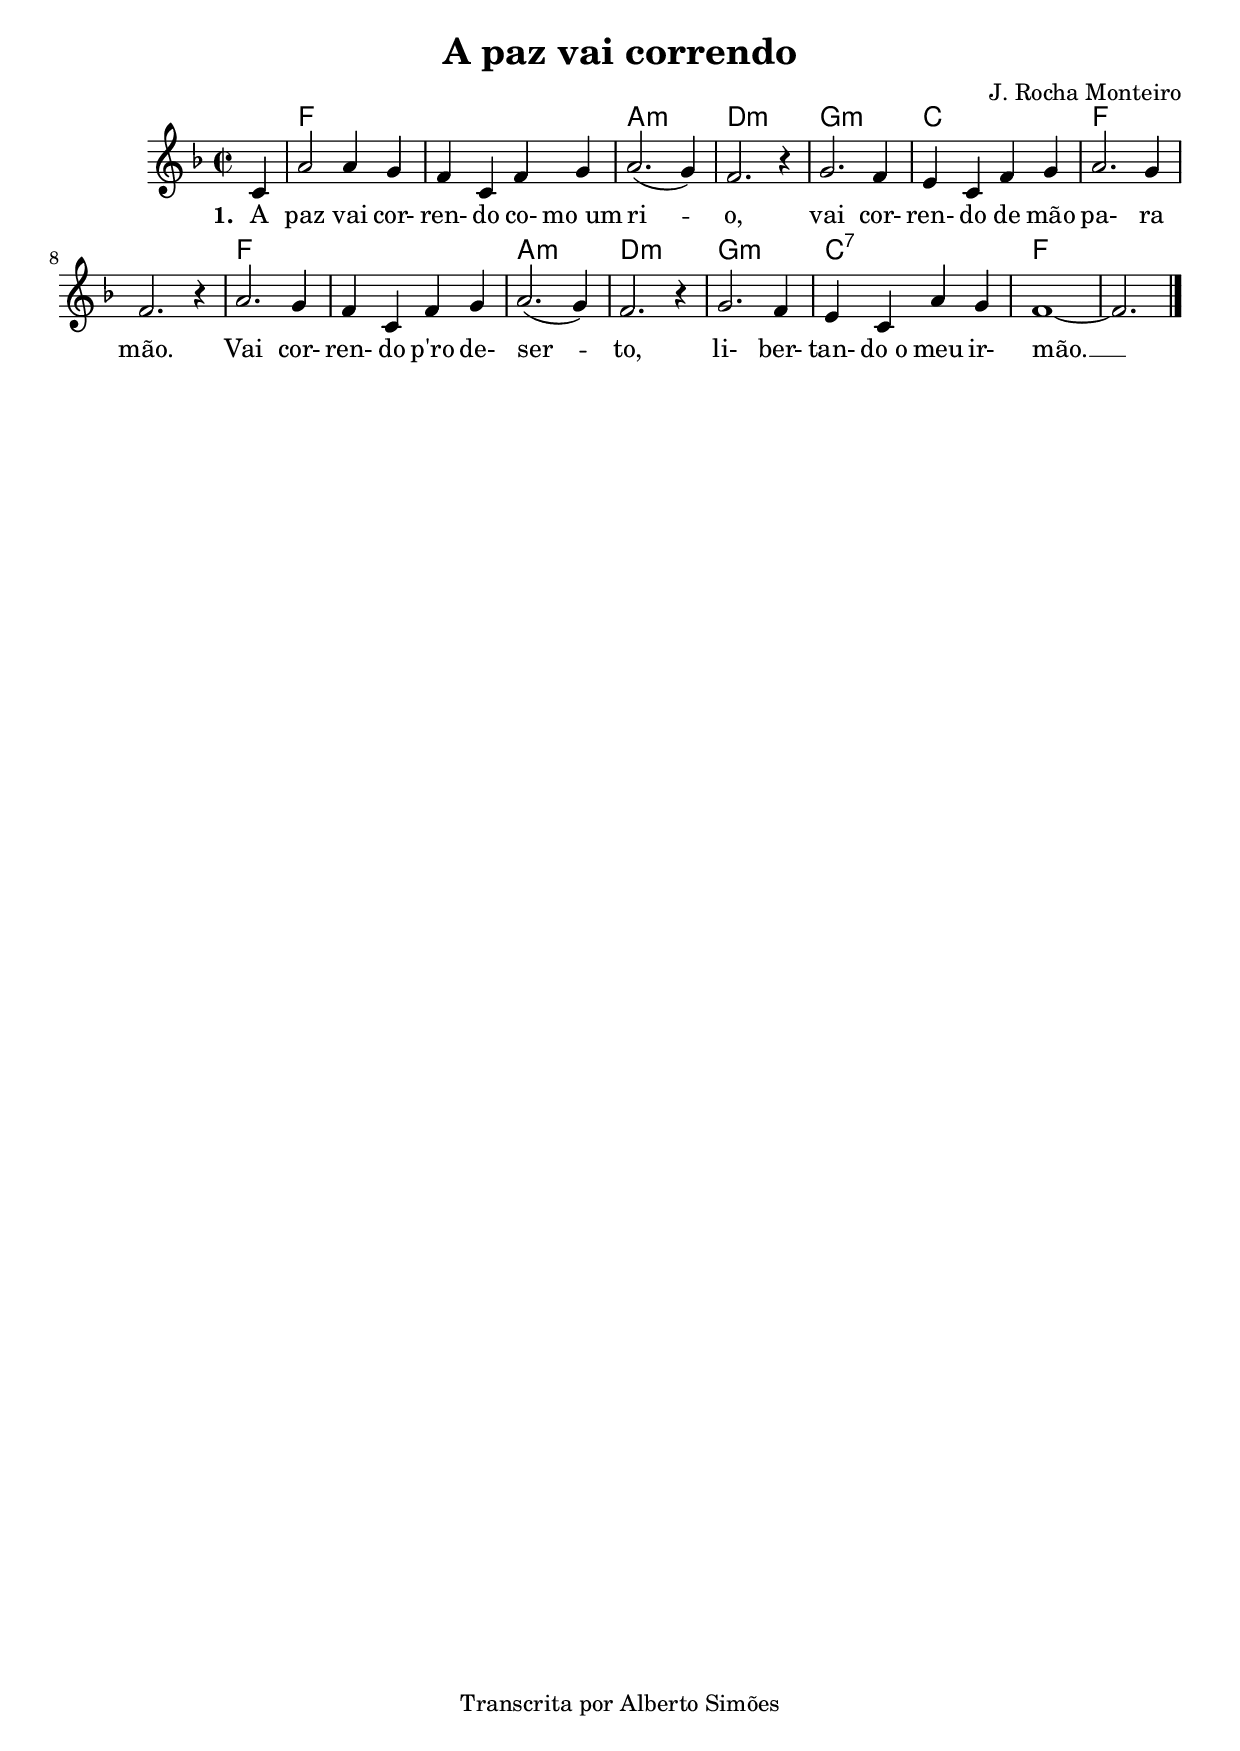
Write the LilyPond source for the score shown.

\version "2.14.0"

\header {
  title = "A paz vai correndo"
  
  composer = "J. Rocha Monteiro"
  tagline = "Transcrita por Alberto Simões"

  ocasioes = "abracodapaz"
  seccao   = "abracodapaz"
}


melody = \relative c' {
  \time 2/2
  \key f \major 

  \autoBeamOff
  \partial 4 c4 | a'2 a4 g | f c f g | a2.( g4) | f2. r4 | g2. f4 |
  e c f g | a2. g4 | f2. r4 | a2. g4 | f c f g | a2.( g4) | 
  f2. r4 | g2. f4 | e c a' g | f1 ~ | f2. \bar "|."
}


text = {
  \set stanza = #"1. "
  \lyricmode {
    A paz vai cor- ren- do co- mo_um ri -- o,
    vai cor- ren- do de mão pa- ra mão.
    Vai cor- ren- do p'ro de- ser -- to,
    li- ber- tan- do_o meu ir- mão. __
  }
}


\score {
  <<
    \chords {
      s4 f\breve a1:m d:m g:m
      c f\breve f\breve a1:m
      d:m g:m c:7 f1.
    }
    \new Voice = "mel" \melody
    \new Lyrics \lyricsto mel \text
  >>
  \layout {
    \context {
      \Staff \RemoveEmptyStaves 
      \override VerticalAxisGroup #'remove-first = ##t
    }
  }
  \midi {
    \context {
      \Score
      tempoWholesPerMinute = #(ly:make-moment 180 4)
    }
  }
}


